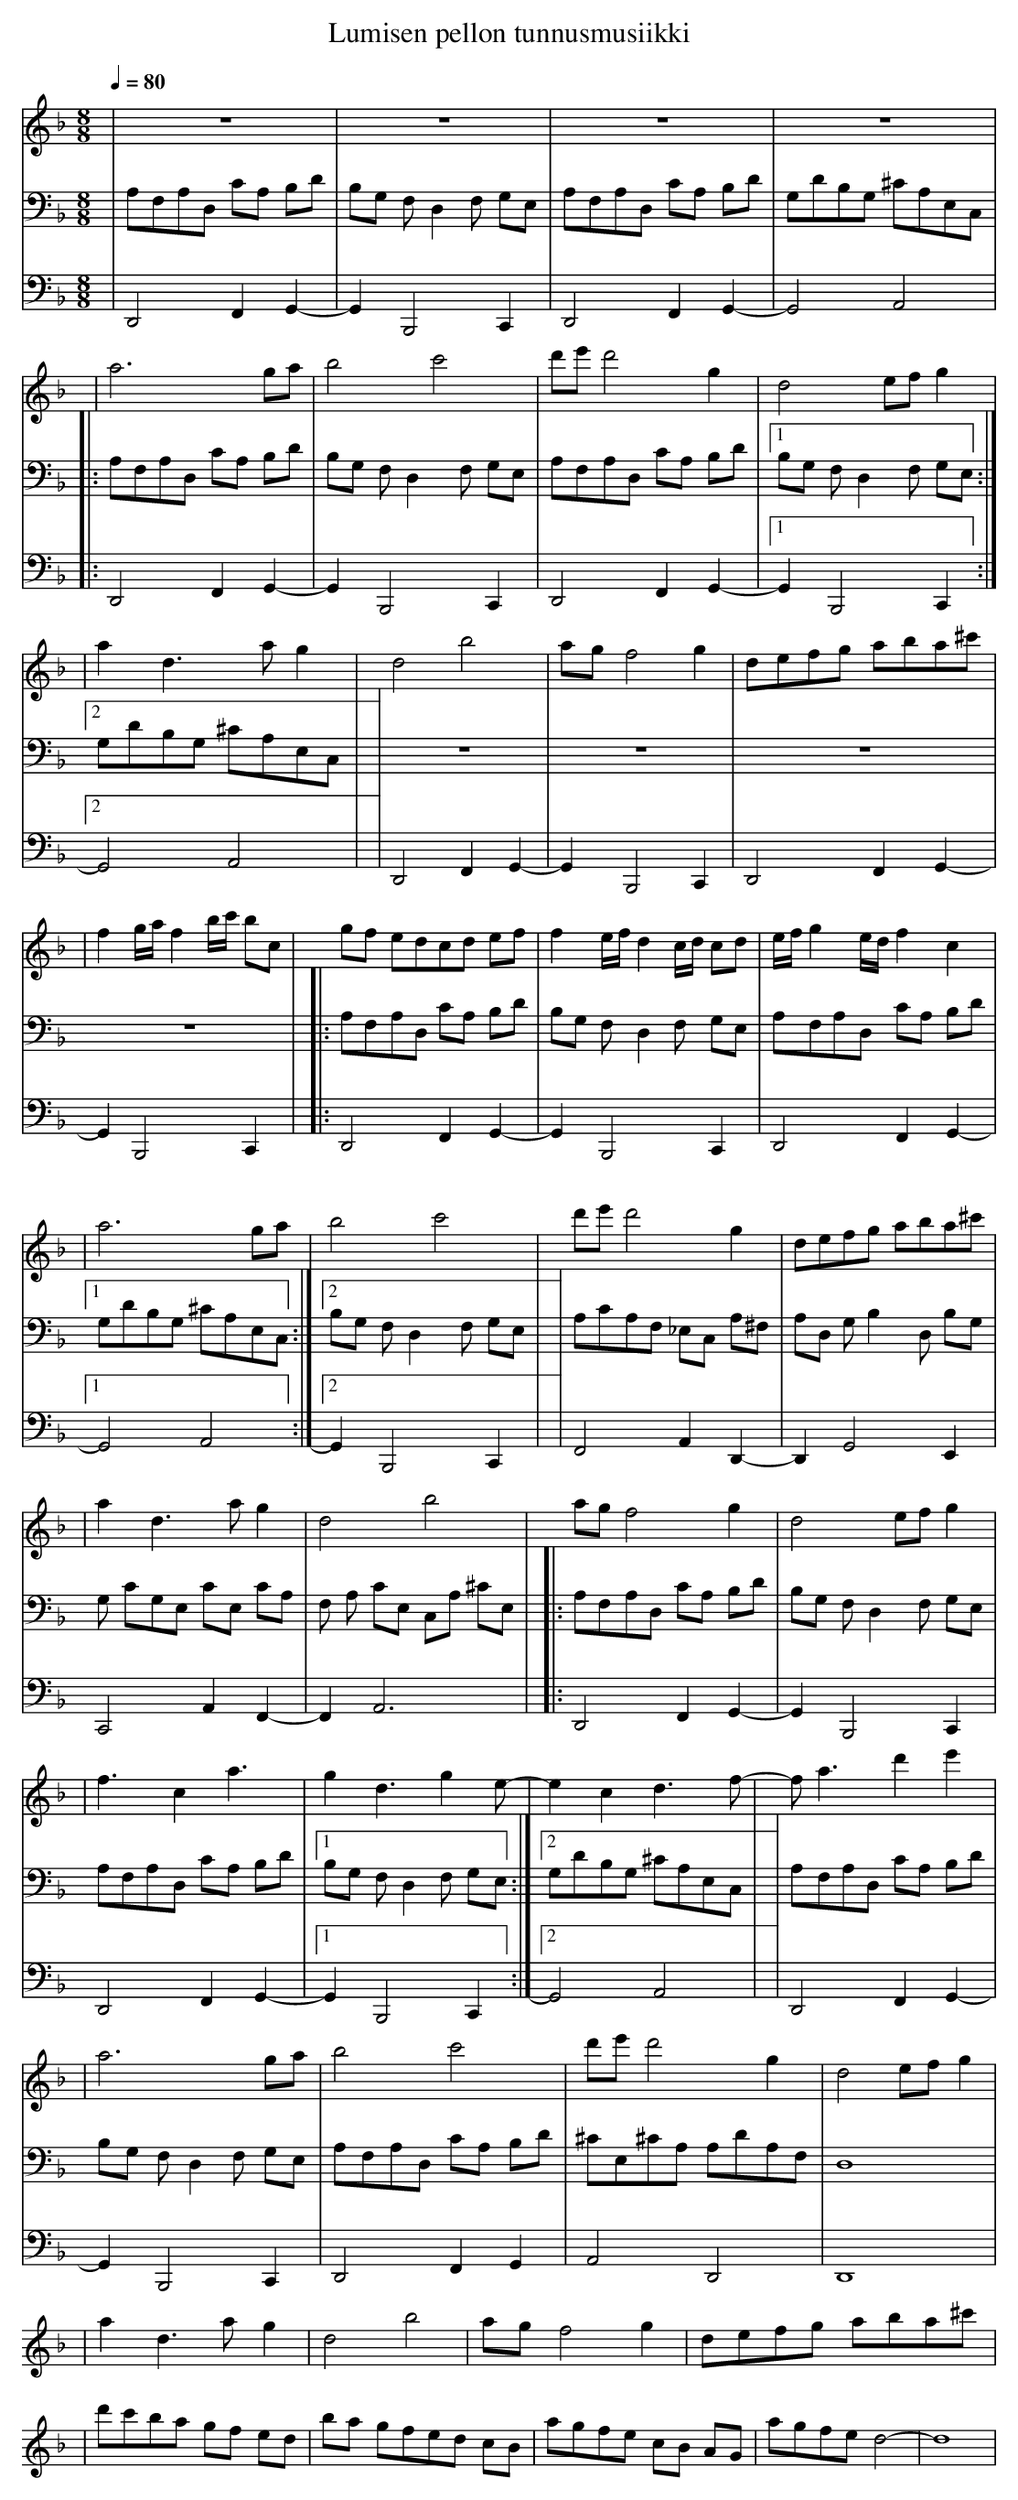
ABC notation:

X:1
T: Lumisen pellon tunnusmusiikki
Q: 1/4=80
M: 8/8
V: 1 octave=1
V: 2 octave=-1 clef=bass
V: 3 octave=-2 clef=bass
K: Dm
[V:1] | Z4 |
[V:2] | AFAD cA Bd  | BG FD2F GE | AFAD cA Bd  | GdBG ^cAEC |
[V:3] | D4   F2 G2- | G2 B,4  C2 | D4   F2 G2- | G4   A4    |
[V:1] |  A6      GA  | B4   c4    | ded4    G2  |   D4   EF G2 |
[V:1] |  A2D3  A G2  | D4   B4    | AGF4    G2  |                   DEFG ABA^c |
[V:2] |: AFAD cA Bd  | BG FD2F GE | AFAD cA Bd  |[1 BG FD2F GE :|[2 GdBG ^cAEC |
[V:3] |: D4   F2 G2- | G2 B,4  C2 | D4   F2 G2- |[1 G2 B,4  C2 :|[2 G4   A4    |
[V:1] | F2G/A/ F2B/c/ BC  | GF EDCD EF | F2E/F/ D2C/D/ CD  | E/F/ G2E/D/ F2 C2 |
[V:2] | Z4 |
[V:3] | D4     F2     G2- | G2 B,4  C2 | D4      F2    G2- | G2    B,4      C2 |
[V:1] |  A6      GA  | B4   c4    | ded4    G2  |   DEFG ABA^c |
[V:1] |  A2D3  A G2  | D4   B4    | AGF4    G2  |                   D4   EF G2 |
[V:2] |: AFAD cA Bd  | BG FD2F GE | AFAD cA Bd  |[1 GdBG ^cAEC :|[2 BG FD2F GE |
[V:3] |: D4   F2 G2- | G2 B,4  C2 | D4   F2 G2- |[1 G4   A4    :|[2 G2 B,4  C2 |
[V:1] | F3 C2  A3    | G2 D3  G2 E- | E2 C2 D3  F- | F A3   d2 e2  |
[V:2] | AcAF _EC A^F | AD GB2 D BG  | G cGE cE cA  | F A cE CA ^cE |
[V:3] | F4   A2  D2- | D2 G4    E2  | C4    A2 F2- | F2 A6         |
[V:1] |  A6      GA  | B4   c4    | ded4    G2  |   D4   EF G2 |
[V:1] |  A2D3  A G2  | D4   B4    | AGF4    G2  |                   DEFG ABA^c |
[V:2] |: AFAD cA Bd  | BG FD2F GE | AFAD cA Bd  |[1 BG FD2F GE :|[2 GdBG ^cAEC |
[V:3] |: D4   F2 G2- | G2 B,4  C2 | D4   F2 G2- |[1 G2 B,4  C2 :|[2 G4   A4    |
[V:1] | dcBA GF ED  | BA GFED CB, | AGFE CB, A,G, | AGFE   D4-  | D8 |
[V:2] | AFAD cA Bd  | BG FD2F GE  | AFAD cA  Bd   | ^cE^cA AdAF | D8 |
[V:3] | D4   F2 G2- | G2 B,4  C2  | D4   F2  G2   | A4     D4   | D8 |
